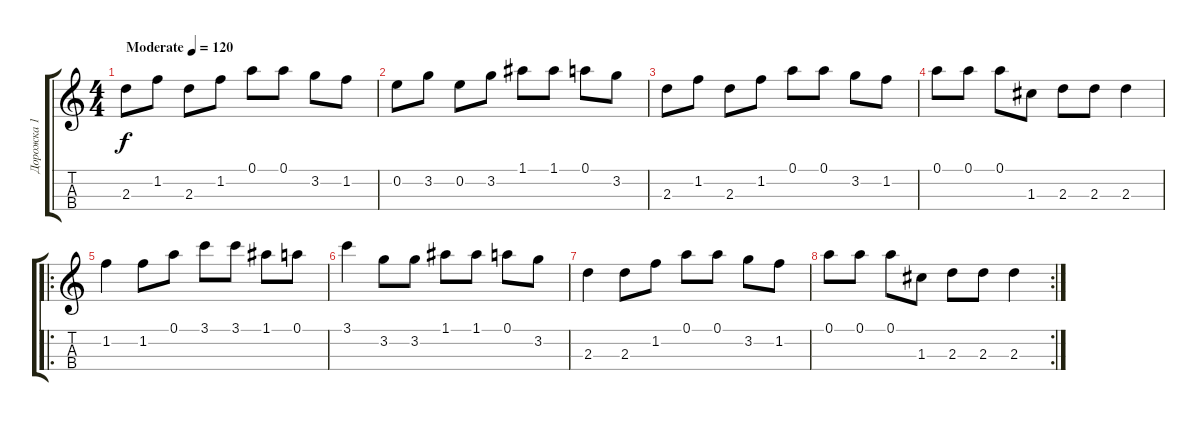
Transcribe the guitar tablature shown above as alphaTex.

\track ("Дорожка 1" "Дорожка 1") {instrument acousticguitarsteel}
\staff {score tabs}
\tuning (A4 E4 C4 G3) {hide}
\ts (4 4)
\tempo (120 "Moderate")
\clef g2
\ks c
2.3.8{dy f instrument acousticguitarsteel} 1.2.8 2.3.8 1.2.8 0.1.8 0.1.8 3.2.8 1.2.8 |
0.2.8 3.2.8 0.2.8 3.2.8 1.1.8 1.1.8 0.1.8 3.2.8 |
2.3.8 1.2.8 2.3.8 1.2.8 0.1.8 0.1.8 3.2.8 1.2.8 |
0.1.8 0.1.8 0.1.8 1.3.8 2.3.8 2.3.8 2.3.4 |
\ro
1.2.4 1.2.8 0.1.8 3.1.8 3.1.8 1.1.8 0.1.8 |
3.1.4 3.2.8 3.2.8 1.1.8 1.1.8 0.1.8 3.2.8 |
2.3.4 2.3.8 1.2.8 0.1.8 0.1.8 3.2.8 1.2.8 |
\rc 2
0.1.8 0.1.8 0.1.8 1.3.8 2.3.8 2.3.8 2.3.4
